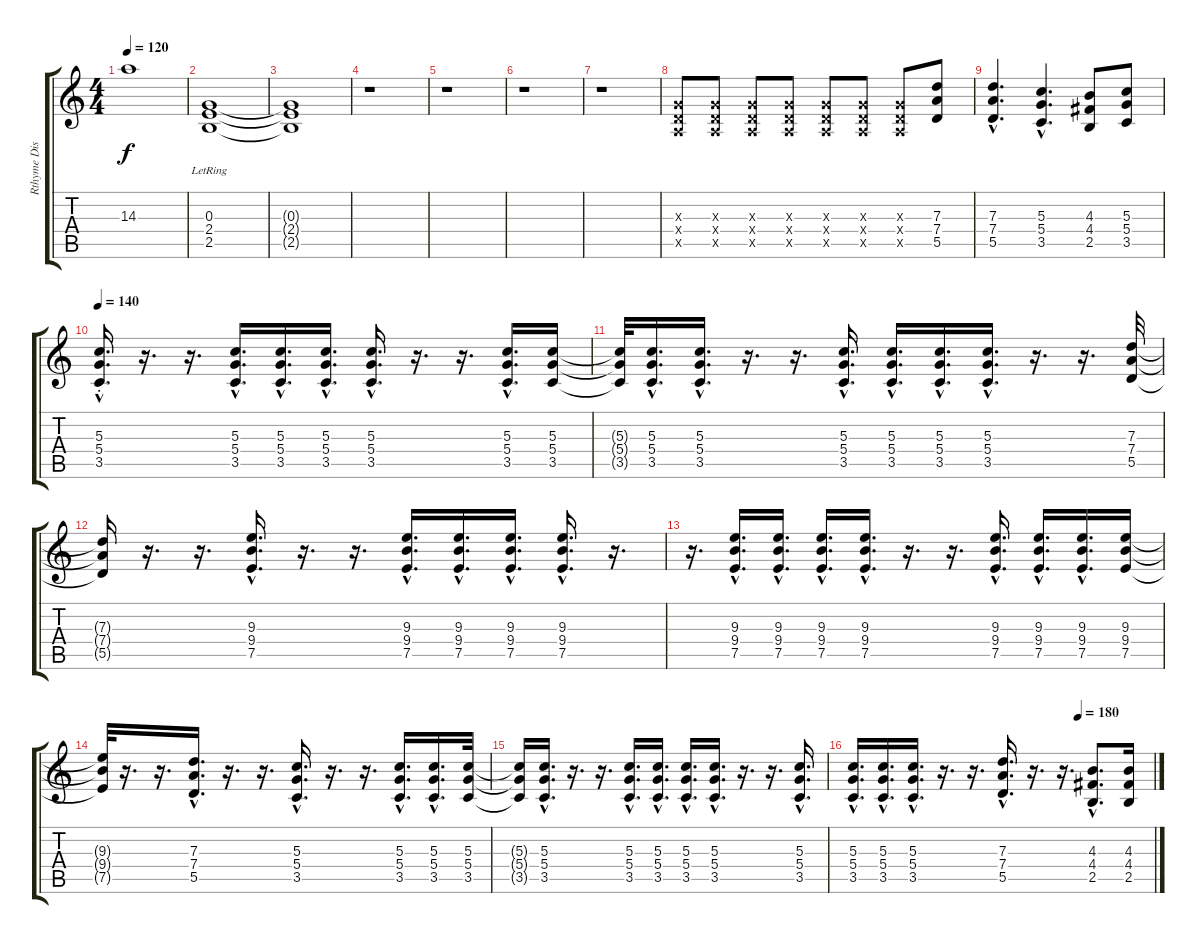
\track ("Rthyme Dist. Guitar" "Rthyme Dis") {instrument distortionguitar}
\staff {score tabs}
\tuning (E4 B3 G3 D3 A2 E2) {hide}
\ts (4 4)
\tempo 120
\clef g2
\ks c
14.3{t}.1{dy f} |
(0.3{lr} 2.4 2.5).1{volume 14} |
(0.3{t} 2.4{t} 2.5{t}).1 |
r.1 |
r.1 |
r.1 |
r.1 |
(0.3{x} 0.4{x} 0.5{x}).8 (0.3{x} 0.4{x} 0.5{x}).8 (0.3{x} 0.4{x} 0.5{x}).8 (0.3{x} 0.4{x} 0.5{x}).8 (0.3{x} 0.4{x} 0.5{x}).8 (0.3{x} 0.4{x} 0.5{x}).8 (0.3{x} 0.4{x} 0.5{x}).8 (7.3 7.4 5.5).8 |
(7.3{hac} 7.4{hac} 5.5{hac}).4{d} (5.3{hac} 5.4{hac} 3.5{hac}).4{d} (4.3 4.4 2.5).8 (5.3 5.4 3.5).8 |
\tempo 140
(5.3{hac st} 5.4{hac st} 3.5{hac st}).16{d} r.16{d} r.16{d} (5.3{hac} 5.4{hac} 3.5{hac}).16{d} (5.3{hac} 5.4{hac} 3.5{hac}).16{d} (5.3{hac} 5.4{hac} 3.5{hac}).16{d} (5.3{hac} 5.4{hac} 3.5{hac}).16{d} r.16{d} r.16{d} (5.3{hac} 5.4{hac} 3.5{hac}).16{d} (5.3 5.4 3.5).16 |
(5.3{t} 5.4{t} 3.5{t}).32 (5.3{hac} 5.4{hac} 3.5{hac}).16{d} (5.3{hac} 5.4{hac} 3.5{hac}).16{d} r.16{d} r.16{d} (5.3{hac} 5.4{hac} 3.5{hac}).16{d} (5.3{hac} 5.4{hac} 3.5{hac}).16{d} (5.3{hac} 5.4{hac} 3.5{hac}).16{d} (5.3{hac} 5.4{hac} 3.5{hac}).16{d} r.16{d} r.16{d} (7.3 7.4 5.5).32 |
(7.3{t} 7.4{t} 5.5{t}).16 r.16{d} r.16{d} (9.3{hac} 9.4{hac} 7.5{hac}).16{d} r.16{d} r.16{d} (9.3{hac} 9.4{hac} 7.5{hac}).16{d} (9.3{hac} 9.4{hac} 7.5{hac}).16{d} (9.3{hac} 9.4{hac} 7.5{hac}).16{d} (9.3{hac} 9.4{hac} 7.5{hac}).16{d} r.16{d} |
r.16{d} (9.3{hac} 9.4{hac} 7.5{hac}).16{d} (9.3{hac} 9.4{hac} 7.5{hac}).16{d} (9.3{hac} 9.4{hac} 7.5{hac}).16{d} (9.3{hac} 9.4{hac} 7.5{hac}).16{d} r.16{d} r.16{d} (9.3{hac} 9.4{hac} 7.5{hac}).16{d} (9.3{hac} 9.4{hac} 7.5{hac}).16{d} (9.3{hac} 9.4{hac} 7.5{hac}).16{d} (9.3 9.4 7.5).16 |
(9.3{t} 9.4{t} 7.5{t}).32 r.16{d} r.16{d} (7.3{hac} 7.4{hac} 5.5{hac}).16{d} r.16{d} r.16{d} (5.3{hac} 5.4{hac} 3.5{hac}).16{d} r.16{d} r.16{d} (5.3{hac} 5.4{hac} 3.5{hac}).16{d} (5.3{hac} 5.4{hac} 3.5{hac}).16{d} (5.3 5.4 3.5).32 |
(5.3{t} 5.4{t} 3.5{t}).16 (5.3{hac} 5.4{hac} 3.5{hac}).16{d} r.16{d} r.16{d} (5.3{hac} 5.4{hac} 3.5{hac}).16{d} (5.3{hac} 5.4{hac} 3.5{hac}).16{d} (5.3{hac} 5.4{hac} 3.5{hac}).16{d} (5.3{hac} 5.4{hac} 3.5{hac}).16{d} r.16{d} r.16{d} (5.3{hac} 5.4{hac} 3.5{hac}).16{d} |
\tempo (180 0.75)
(5.3{hac} 5.4{hac} 3.5{hac}).16{d} (5.3{hac} 5.4{hac} 3.5{hac}).16{d} (5.3{hac} 5.4{hac} 3.5{hac}).16{d} r.16{d} r.16{d} (7.3{hac} 7.4{hac} 5.5{hac}).16{d} r.16{d} r.16{d} (4.3{hac} 4.4{hac} 2.5{hac}).8{d volume 12} (4.3 4.4 2.5).16
